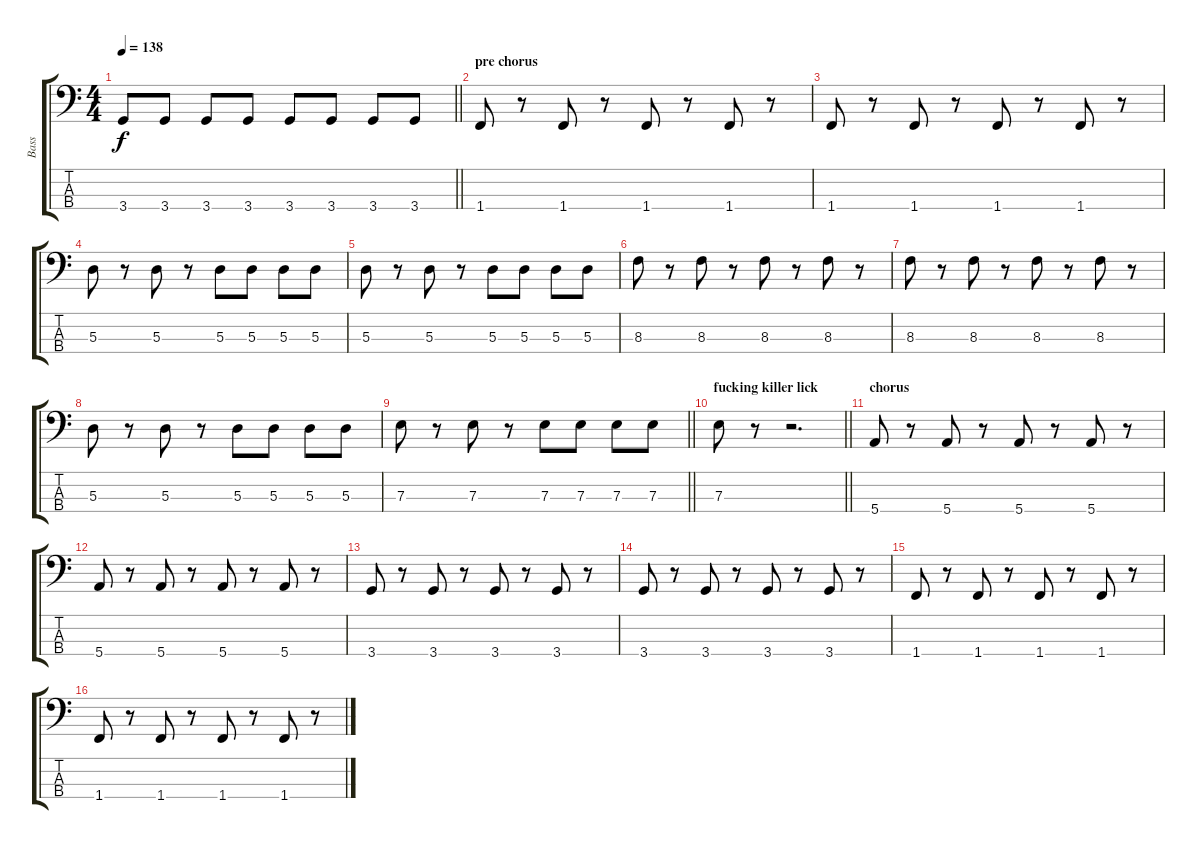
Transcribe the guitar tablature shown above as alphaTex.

\track ("Bass" "Bass") {instrument electricbassfinger}
\staff {score tabs}
\tuning (G2 D2 A1 E1) {hide}
\ts (4 4)
\tempo 138
\clef f4
\barLineRight lightlight
\ks c
3.4.8{dy f} 3.4.8 3.4.8 3.4.8 3.4.8 3.4.8 3.4.8 3.4.8 |
\section ("" "pre chorus")
1.4.8 r.8 1.4.8 r.8 1.4.8 r.8 1.4.8 r.8 |
1.4.8 r.8 1.4.8 r.8 1.4.8 r.8 1.4.8 r.8 |
5.3.8 r.8 5.3.8 r.8 5.3.8 5.3.8 5.3.8 5.3.8 |
5.3.8 r.8 5.3.8 r.8 5.3.8 5.3.8 5.3.8 5.3.8 |
8.3.8 r.8 8.3.8 r.8 8.3.8 r.8 8.3.8 r.8 |
8.3.8 r.8 8.3.8 r.8 8.3.8 r.8 8.3.8 r.8 |
5.3.8 r.8 5.3.8 r.8 5.3.8 5.3.8 5.3.8 5.3.8 |
\barLineRight lightlight
7.3.8 r.8 7.3.8 r.8 7.3.8 7.3.8 7.3.8 7.3.8 |
\section ("" "fucking killer lick")
\barLineRight lightlight
7.3.8 r.8 r.2{d} |
\section ("" "chorus")
5.4.8 r.8 5.4.8 r.8 5.4.8 r.8 5.4.8 r.8 |
5.4.8 r.8 5.4.8 r.8 5.4.8 r.8 5.4.8 r.8 |
3.4.8 r.8 3.4.8 r.8 3.4.8 r.8 3.4.8 r.8 |
3.4.8 r.8 3.4.8 r.8 3.4.8 r.8 3.4.8 r.8 |
1.4.8 r.8 1.4.8 r.8 1.4.8 r.8 1.4.8 r.8 |
1.4.8 r.8 1.4.8 r.8 1.4.8 r.8 1.4.8 r.8
